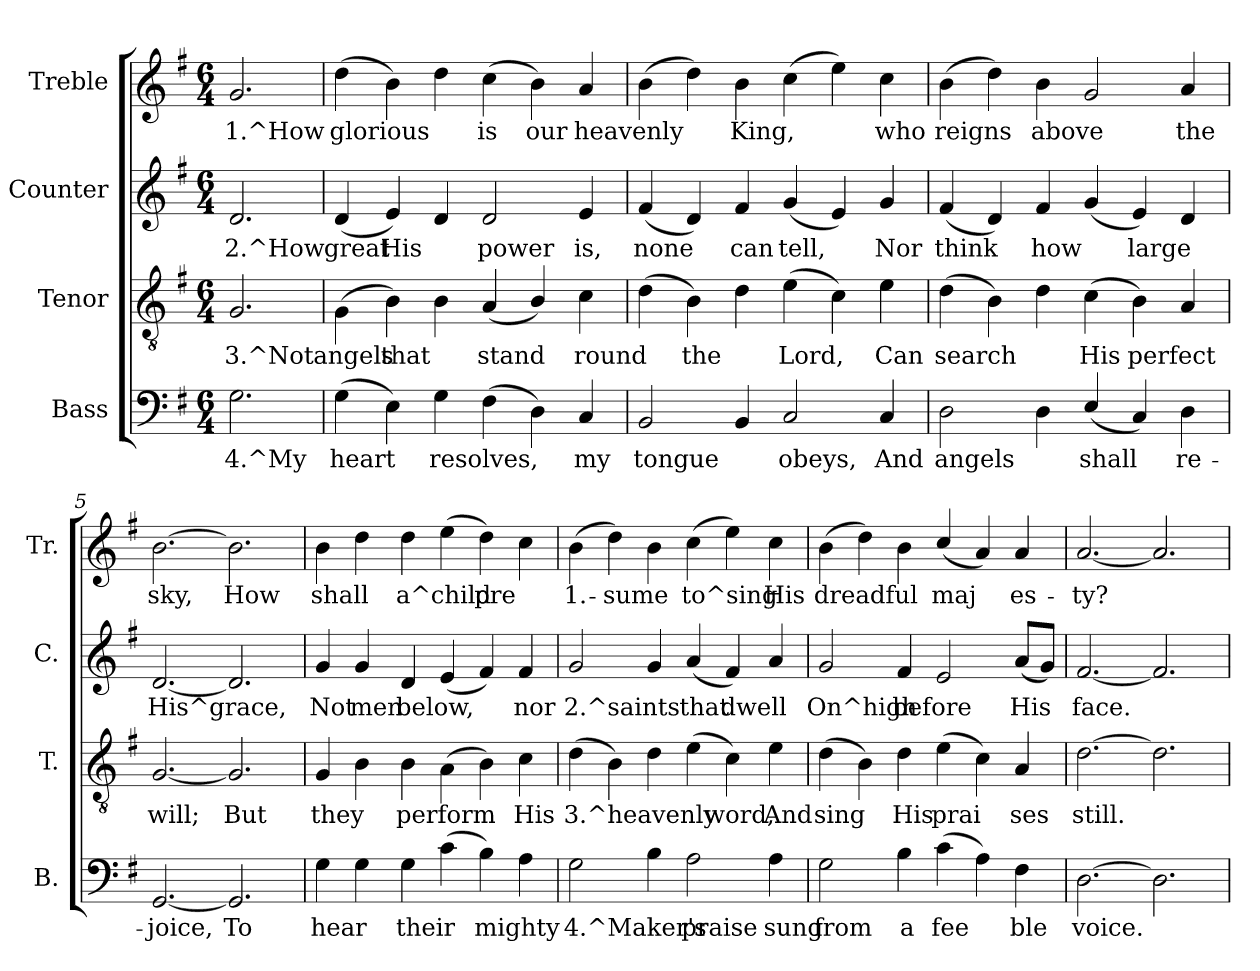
**kern	**text	**kern	**text	**kern	**text	**kern	**text
*part4	*part4	*part3	*part3	*part2	*part2	*part1	*part1
*staff4	*staff4	*staff3	*staff3	*staff2	*staff2	*staff1	*staff1
*I"Bass	*	*I"Tenor	*	*I"Counter	*	*I"Treble	*
*I'B.	*	*I'T.	*	*I'C.	*	*I'Tr.	*
!!LO:PB:g=z
*stria5	*	*stria5	*	*stria5	*	*stria5	*
*clefF4	*	*clefGv2	*	*clefG2	*	*clefG2	*
*k[f#]	*	*k[f#]	*	*k[f#]	*	*k[f#]	*
*G:	*	*G:	*	*G:	*	*G:	*
*M6/4	*	*M6/4	*	*M6/4	*	*M6/4	*
=1	=1	=1	=1	=1	=1	=1	=1
!	!LO:LY:b:rj	!	!LO:LY:b:rj	!	!LO:LY:b:rj	!	!LO:LY:b:rj
2.G\	4.^My	2.G/	3.^Not	2.d/	2.^How	2.g/	1.^How
=2	=2	=2	=2	=2	=2	=2	=2
!	!LO:LY:b:rj	!	!LO:LY:b:rj	!	!LO:LY:b:rj	!	!LO:LY:b:rj
(>4G\	heart	(>4G\	angels	(<4d/	great	(>4dd\	glorious
!	!LO:LY:b:rj	!	!LO:LY:b:rj	!	!LO:LY:b:rj	!	!LO:LY:b:rj
4E\)	.	4B\)	that	4e/)	His	4b\)	.
!	!LO:LY:b:rj	!	!LO:LY:b:rj	!	!LO:LY:b:rj	!	!LO:LY:b:rj
4G\	resolves,	4B\	.	4d/	.	4dd\	.
!	!LO:LY:b:rj	!	!LO:LY:b:rj	!	!LO:LY:b:rj	!	!LO:LY:b:rj
(>4F#\	.	(<4A/	stand	2d/	power	(>4cc\	is
!	!LO:LY:b:rj	!	!LO:LY:b:rj	!	!	!	!LO:LY:b:rj
4D\)	.	4B/)	.	.	.	4b\)	our
!	!LO:LY:b:rj	!	!LO:LY:b:rj	!	!LO:LY:b:rj	!	!LO:LY:b:rj
4C/	my	4c\	round	4e/	is,	4a>/	heavenly
=3	=3	=3	=3	=3	=3	=3	=3
!	!LO:LY:b:rj	!	!LO:LY:b:rj	!	!LO:LY:b:rj	!	!LO:LY:b:rj
2BB/	tongue	(>4d\	.	(<4f#/	none	(>4b\	.
!	!	!	!LO:LY:b:rj	!	!LO:LY:b:rj	!	!LO:LY:b:rj
.	.	4B\)	the	4d/)	.	4dd\)	.
!	!LO:LY:b:rj	!	!LO:LY:b:rj	!	!LO:LY:b:rj	!	!LO:LY:b:rj
4BB/	.	4d\	.	4f#/	can	4b\	King,
!	!LO:LY:b:rj	!	!LO:LY:b:rj	!	!LO:LY:b:rj	!	!LO:LY:b:rj
2C/	obeys,	(>4e\	Lord,	(<4g/	tell,	(>4cc\	.
!	!	!	!LO:LY:b:rj	!	!LO:LY:b:rj	!	!LO:LY:b:rj
.	.	4c\)	.	4e/)	.	4ee\)	.
!	!LO:LY:b:rj	!	!LO:LY:b:rj	!	!LO:LY:b:rj	!	!LO:LY:b:rj
4C/	And	4e\	Can	4g/	Nor	4cc\	who
=4	=4	=4	=4	=4	=4	=4	=4
!	!LO:LY:b:rj	!	!LO:LY:b:rj	!	!LO:LY:b:rj	!	!LO:LY:b:rj
2D\	angels	(>4d\	search	(<4f#/	think	(>4b\	reigns
!	!	!	!LO:LY:b:rj	!	!LO:LY:b:rj	!	!LO:LY:b:rj
.	.	4B\)	.	4d/)	.	4dd\)	.
!	!LO:LY:b:rj	!	!LO:LY:b:rj	!	!LO:LY:b:rj	!	!LO:LY:b:rj
4D\	.	4d\	.	4f#/	how	4b\	above
!	!LO:LY:b:rj	!	!LO:LY:b:rj	!	!LO:LY:b:rj	!	!LO:LY:b:rj
(<4E/	shall	(>4c\	His	(<4g/	.	2g/	.
!	!LO:LY:b:rj	!	!LO:LY:b:rj	!	!LO:LY:b:rj	!	!
4C/)	.	4B\)	perfect	4e/)	large	.	.
!	!LO:LY:b:rj	!	!LO:LY:b:rj	!	!LO:LY:b:rj	!	!LO:LY:b:rj
4D\	re-	4A/	.	4d/	.	4a/	the
=5	=5	=5	=5	=5	=5	=5	=5
!	!LO:LY:b:rj	!	!LO:LY:b:rj	!	!LO:LY:b:rj	!	!LO:LY:b:rj
[<2.GG/	-joice,	[<2.G/	will;	[<2.d/	His^grace,	[>2.b\	sky,
!	!LO:LY:b:rj	!	!LO:LY:b:rj	!	!LO:LY:b:rj	!	!LO:LY:b:rj
2.GG/]	To	2.G/]	But	2.d/]	.	2.b\]	How
=6	=6	=6	=6	=6	=6	=6	=6
!	!LO:LY:b:rj	!	!LO:LY:b:rj	!	!LO:LY:b:rj	!	!LO:LY:b:rj
4G\	hear	4G/	they	4g/	Not	4b\	shall
!	!LO:LY:b:rj	!	!LO:LY:b:rj	!	!LO:LY:b:rj	!	!LO:LY:b:rj
4G\	.	4B\	.	4g/	men	4dd\	.
!	!LO:LY:b:rj	!	!LO:LY:b:rj	!	!LO:LY:b:rj	!	!LO:LY:b:rj
4G\	their	4B\	perform	4d/	below,	4dd\	a^child
!	!LO:LY:b:rj	!	!LO:LY:b:rj	!	!LO:LY:b:rj	!	!LO:LY:b:rj
(>4c\	.	(>4A\	.	(<4e/	.	(>4ee\	.
!	!LO:LY:b:rj	!	!LO:LY:b:rj	!	!LO:LY:b:rj	!	!LO:LY:b:rj
4B\)	mighty	4B\)	.	4f#/)	.	4dd\)	pre-
!	!LO:LY:b:rj	!	!LO:LY:b:rj	!	!LO:LY:b:rj	!	!LO:LY:b:rj
4A\	.	4c\	His	4f#/	nor	4cc\	--
!!LO:LB:g=z
=7	=7	=7	=7	=7	=7	=7	=7
!	!LO:LY:b:rj	!	!LO:LY:b:rj	!	!LO:LY:b:rj	!	!LO:LY:b:rj
2G\	4.^Maker's	(>4d\	3.^heavenly	2g/	2.^saints	(>4b\	-1.-
!	!	!	!LO:LY:b:rj	!	!	!	!LO:LY:b:rj
.	.	4B\)	.	.	.	4dd\)	-sume
!	!LO:LY:b:rj	!	!LO:LY:b:rj	!	!LO:LY:b:rj	!	!LO:LY:b:rj
4B\	.	4d\	.	4g/	.	4b\	.
!	!LO:LY:b:rj	!	!LO:LY:b:rj	!	!LO:LY:b:rj	!	!LO:LY:b:rj
2A\	praise	(>4e\	.	(<4a/	that	(>4cc\	to^sing
!	!	!	!LO:LY:b:rj	!	!LO:LY:b:rj	!	!LO:LY:b:rj
.	.	4c\)	word,	4f#/)	dwell	4ee\)	.
!	!LO:LY:b:rj	!	!LO:LY:b:rj	!	!LO:LY:b:rj	!	!LO:LY:b:rj
4A\	sung	4e\	And	4a/	.	4cc\	His
=8	=8	=8	=8	=8	=8	=8	=8
!	!LO:LY:b:rj	!	!LO:LY:b:rj	!	!LO:LY:b:rj	!	!LO:LY:b:rj
2G\	from	(>4d\	sing	2g/	On^high	(>4b\	dreadful
!	!	!	!LO:LY:b:rj	!	!	!	!LO:LY:b:rj
.	.	4B\)	.	.	.	4dd\)	.
!	!LO:LY:b:rj	!	!LO:LY:b:rj	!	!LO:LY:b:rj	!	!LO:LY:b:rj
4B\	a	4d\	His	4f#/	before	4b\	.
!	!LO:LY:b:rj	!	!LO:LY:b:rj	!	!LO:LY:b:rj	!	!LO:LY:b:rj
(>4c\	fee-	(>4e\	prai-	2e/	.	(<4cc/	maj-
!	!LO:LY:b:rj	!	!LO:LY:b:rj	!	!	!	!LO:LY:b:rj
4A\)	--	4c\)	--	.	.	4a/)	--
!	!LO:LY:b:rj	!	!LO:LY:b:rj	!	!LO:LY:b:rj	!	!LO:LY:b:rj
4F#\	-ble	4A/	-ses	(<8a/L	His	4a/	-es-
!	!	!	!	!	!LO:LY:b:rj	!	!
.	.	.	.	8g/J)	.	.	.
=9	=9	=9	=9	=9	=9	=9	=9
!	!LO:LY:b:rj	!	!LO:LY:b:rj	!	!LO:LY:b:rj	!	!LO:LY:b:rj
[>2.D\	voice.	[>2.d\	still.	[<2.f#/	face.	[<2.a/	-ty?
!	!LO:LY:b:rj	!	!LO:LY:b:rj	!	!LO:LY:b:rj	!	!LO:LY:b:rj
2.D\]	.	2.d\]	.	2.f#/]	.	2.a/]	.
=	=	=	=	=	=	=	=
*-	*-	*-	*-	*-	*-	*-	*-
